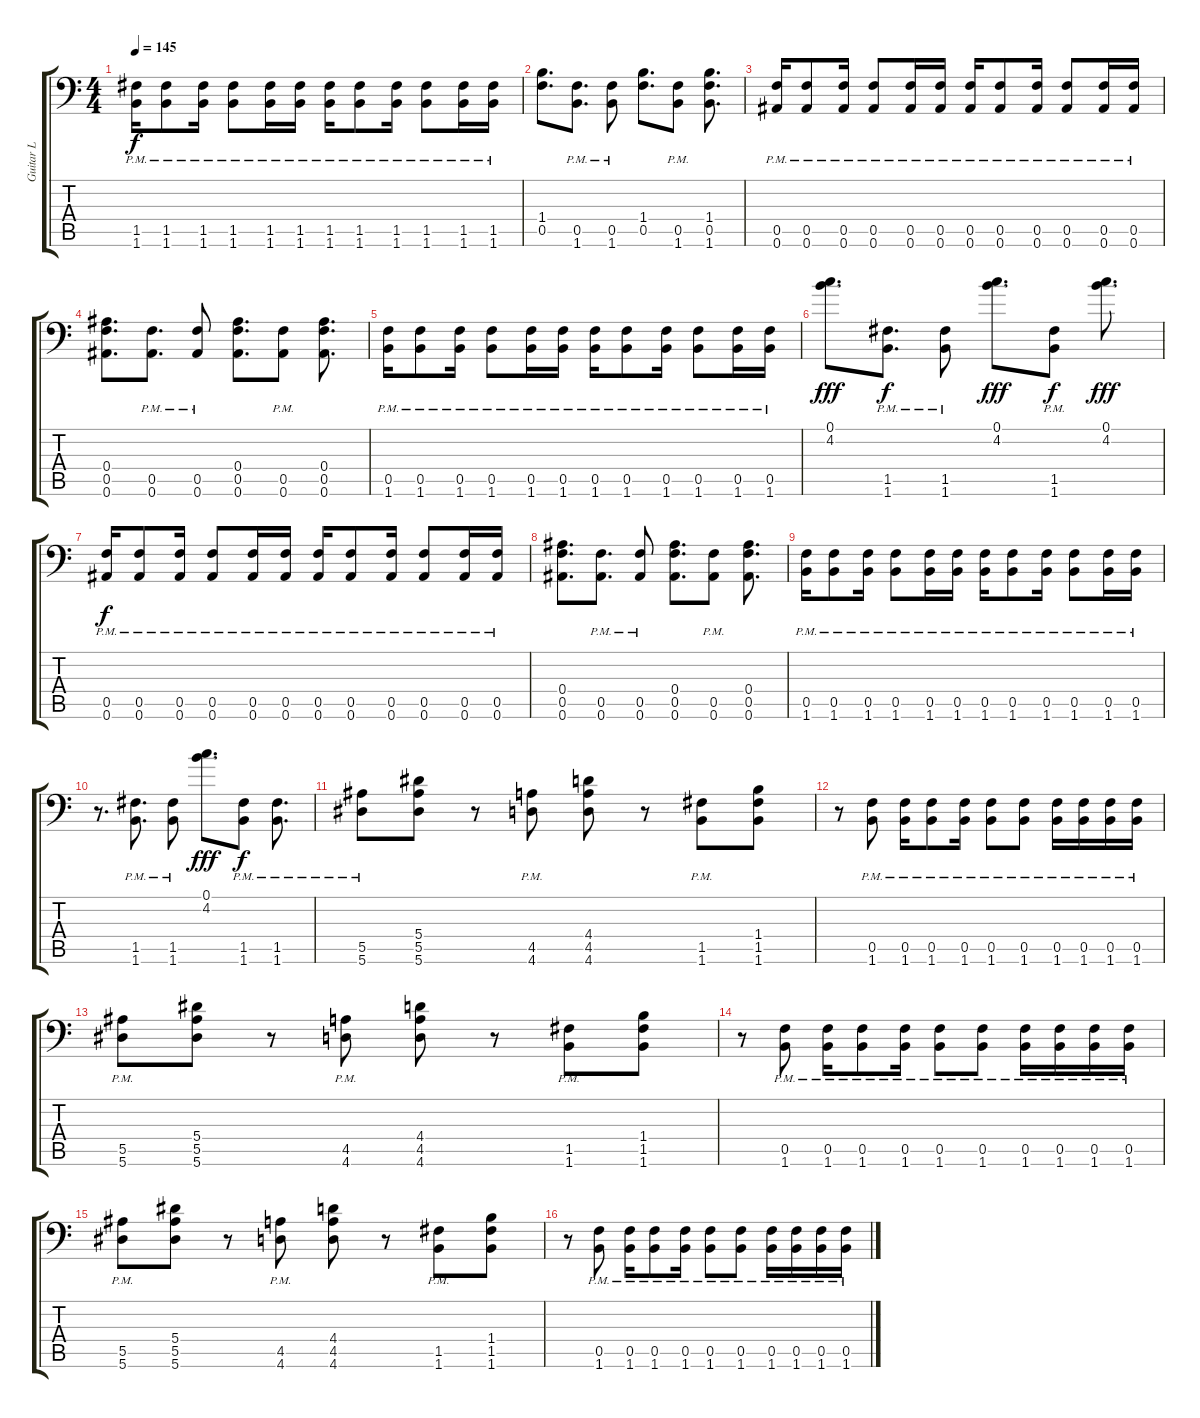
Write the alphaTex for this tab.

\track ("Guitar L" "Guitar L") {instrument distortionguitar}
\staff {score tabs}
\tuning (C4 G3 Eb3 Bb2 F2 Bb1) {hide}
\ts (4 4)
\tempo 145
\clef f4
\ks c
(1.5{pm} 1.6{pm}).16{dy f} (1.5{pm} 1.6{pm}).8 (1.5{pm} 1.6{pm}).16 (1.5{pm} 1.6{pm}).8 (1.5{pm} 1.6{pm}).16 (1.5{pm} 1.6{pm}).16 (1.5{pm} 1.6{pm}).16 (1.5{pm} 1.6{pm}).8 (1.5{pm} 1.6{pm}).16 (1.5{pm} 1.6{pm}).8 (1.5{pm} 1.6{pm}).16 (1.5{pm} 1.6{pm}).16 |
(1.4 0.5).8{d} (0.5{pm} 1.6{pm}).8{d} (0.5{pm} 1.6{pm}).8 (1.4 0.5).8{d} (0.5{pm} 1.6{pm}).8 (1.4 0.5 1.6).8{d} |
(0.5{pm} 0.6{pm}).16 (0.5{pm} 0.6{pm}).8 (0.5{pm} 0.6{pm}).16 (0.5{pm} 0.6{pm}).8 (0.5{pm} 0.6{pm}).16 (0.5{pm} 0.6{pm}).16 (0.5{pm} 0.6{pm}).16 (0.5{pm} 0.6{pm}).8 (0.5{pm} 0.6{pm}).16 (0.5{pm} 0.6{pm}).8 (0.5{pm} 0.6{pm}).16 (0.5{pm} 0.6{pm}).16 |
(0.4 0.5 0.6).8{d} (0.5{pm} 0.6{pm}).8{d} (0.5{pm} 0.6{pm}).8 (0.4 0.5 0.6).8{d} (0.5{pm} 0.6{pm}).8 (0.4 0.5 0.6).8{d} |
(0.5{pm} 1.6{pm}).16 (0.5{pm} 1.6{pm}).8 (0.5{pm} 1.6{pm}).16 (0.5{pm} 1.6{pm}).8 (0.5{pm} 1.6{pm}).16 (0.5{pm} 1.6{pm}).16 (0.5{pm} 1.6{pm}).16 (0.5{pm} 1.6{pm}).8 (0.5{pm} 1.6{pm}).16 (0.5{pm} 1.6{pm}).8 (0.5{pm} 1.6{pm}).16 (0.5{pm} 1.6{pm}).16 |
(0.1 4.2).8{d dy fff} (1.5{pm} 1.6{pm}).8{d dy f} (1.5{pm} 1.6{pm}).8 (0.1 4.2).8{d dy fff} (1.5{pm} 1.6{pm}).8{dy f} (0.1 4.2).8{d dy fff} |
(0.5{pm} 0.6{pm}).16{dy f} (0.5{pm} 0.6{pm}).8 (0.5{pm} 0.6{pm}).16 (0.5{pm} 0.6{pm}).8 (0.5{pm} 0.6{pm}).16 (0.5{pm} 0.6{pm}).16 (0.5{pm} 0.6{pm}).16 (0.5{pm} 0.6{pm}).8 (0.5{pm} 0.6{pm}).16 (0.5{pm} 0.6{pm}).8 (0.5{pm} 0.6{pm}).16 (0.5{pm} 0.6{pm}).16 |
(0.4 0.5 0.6).8{d} (0.5{pm} 0.6{pm}).8{d} (0.5{pm} 0.6{pm}).8 (0.4 0.5 0.6).8{d} (0.5{pm} 0.6{pm}).8 (0.4 0.5 0.6).8{d} |
(0.5{pm} 1.6{pm}).16 (0.5{pm} 1.6{pm}).8 (0.5{pm} 1.6{pm}).16 (0.5{pm} 1.6{pm}).8 (0.5{pm} 1.6{pm}).16 (0.5{pm} 1.6{pm}).16 (0.5{pm} 1.6{pm}).16 (0.5{pm} 1.6{pm}).8 (0.5{pm} 1.6{pm}).16 (0.5{pm} 1.6{pm}).8 (0.5{pm} 1.6{pm}).16 (0.5{pm} 1.6{pm}).16 |
r.8{d} (1.5{pm} 1.6{pm}).8{d} (1.5{pm} 1.6{pm}).8 (0.1 4.2).8{d dy fff} (1.5{pm} 1.6{pm}).8{dy f} (1.5{pm} 1.6{pm}).8{d} |
(5.5{pm} 5.6{pm}).8 (5.4 5.5 5.6).8 r.8 (4.5{pm} 4.6{pm}).8 (4.4 4.5 4.6).8 r.8 (1.5{pm} 1.6{pm}).8 (1.4 1.5 1.6).8 |
r.8 (0.5{pm} 1.6{pm}).8 (0.5{pm} 1.6{pm}).16 (0.5{pm} 1.6{pm}).8 (0.5{pm} 1.6{pm}).16 (0.5{pm} 1.6{pm}).8 (0.5{pm} 1.6{pm}).8 (0.5{pm} 1.6{pm}).16 (0.5{pm} 1.6{pm}).16 (0.5{pm} 1.6{pm}).16 (0.5{pm} 1.6{pm}).16 |
(5.5{pm} 5.6{pm}).8 (5.4 5.5 5.6).8 r.8 (4.5{pm} 4.6{pm}).8 (4.4 4.5 4.6).8 r.8 (1.5{pm} 1.6{pm}).8 (1.4 1.5 1.6).8 |
r.8 (0.5{pm} 1.6{pm}).8 (0.5{pm} 1.6{pm}).16 (0.5{pm} 1.6{pm}).8 (0.5{pm} 1.6{pm}).16 (0.5{pm} 1.6{pm}).8 (0.5{pm} 1.6{pm}).8 (0.5{pm} 1.6{pm}).16 (0.5{pm} 1.6{pm}).16 (0.5{pm} 1.6{pm}).16 (0.5{pm} 1.6{pm}).16 |
(5.5{pm} 5.6{pm}).8 (5.4 5.5 5.6).8 r.8 (4.5{pm} 4.6{pm}).8 (4.4 4.5 4.6).8 r.8 (1.5{pm} 1.6{pm}).8 (1.4 1.5 1.6).8 |
r.8 (0.5{pm} 1.6{pm}).8 (0.5{pm} 1.6{pm}).16 (0.5{pm} 1.6{pm}).8 (0.5{pm} 1.6{pm}).16 (0.5{pm} 1.6{pm}).8 (0.5{pm} 1.6{pm}).8 (0.5{pm} 1.6{pm}).16 (0.5{pm} 1.6{pm}).16 (0.5{pm} 1.6{pm}).16 (0.5{pm} 1.6{pm}).16
